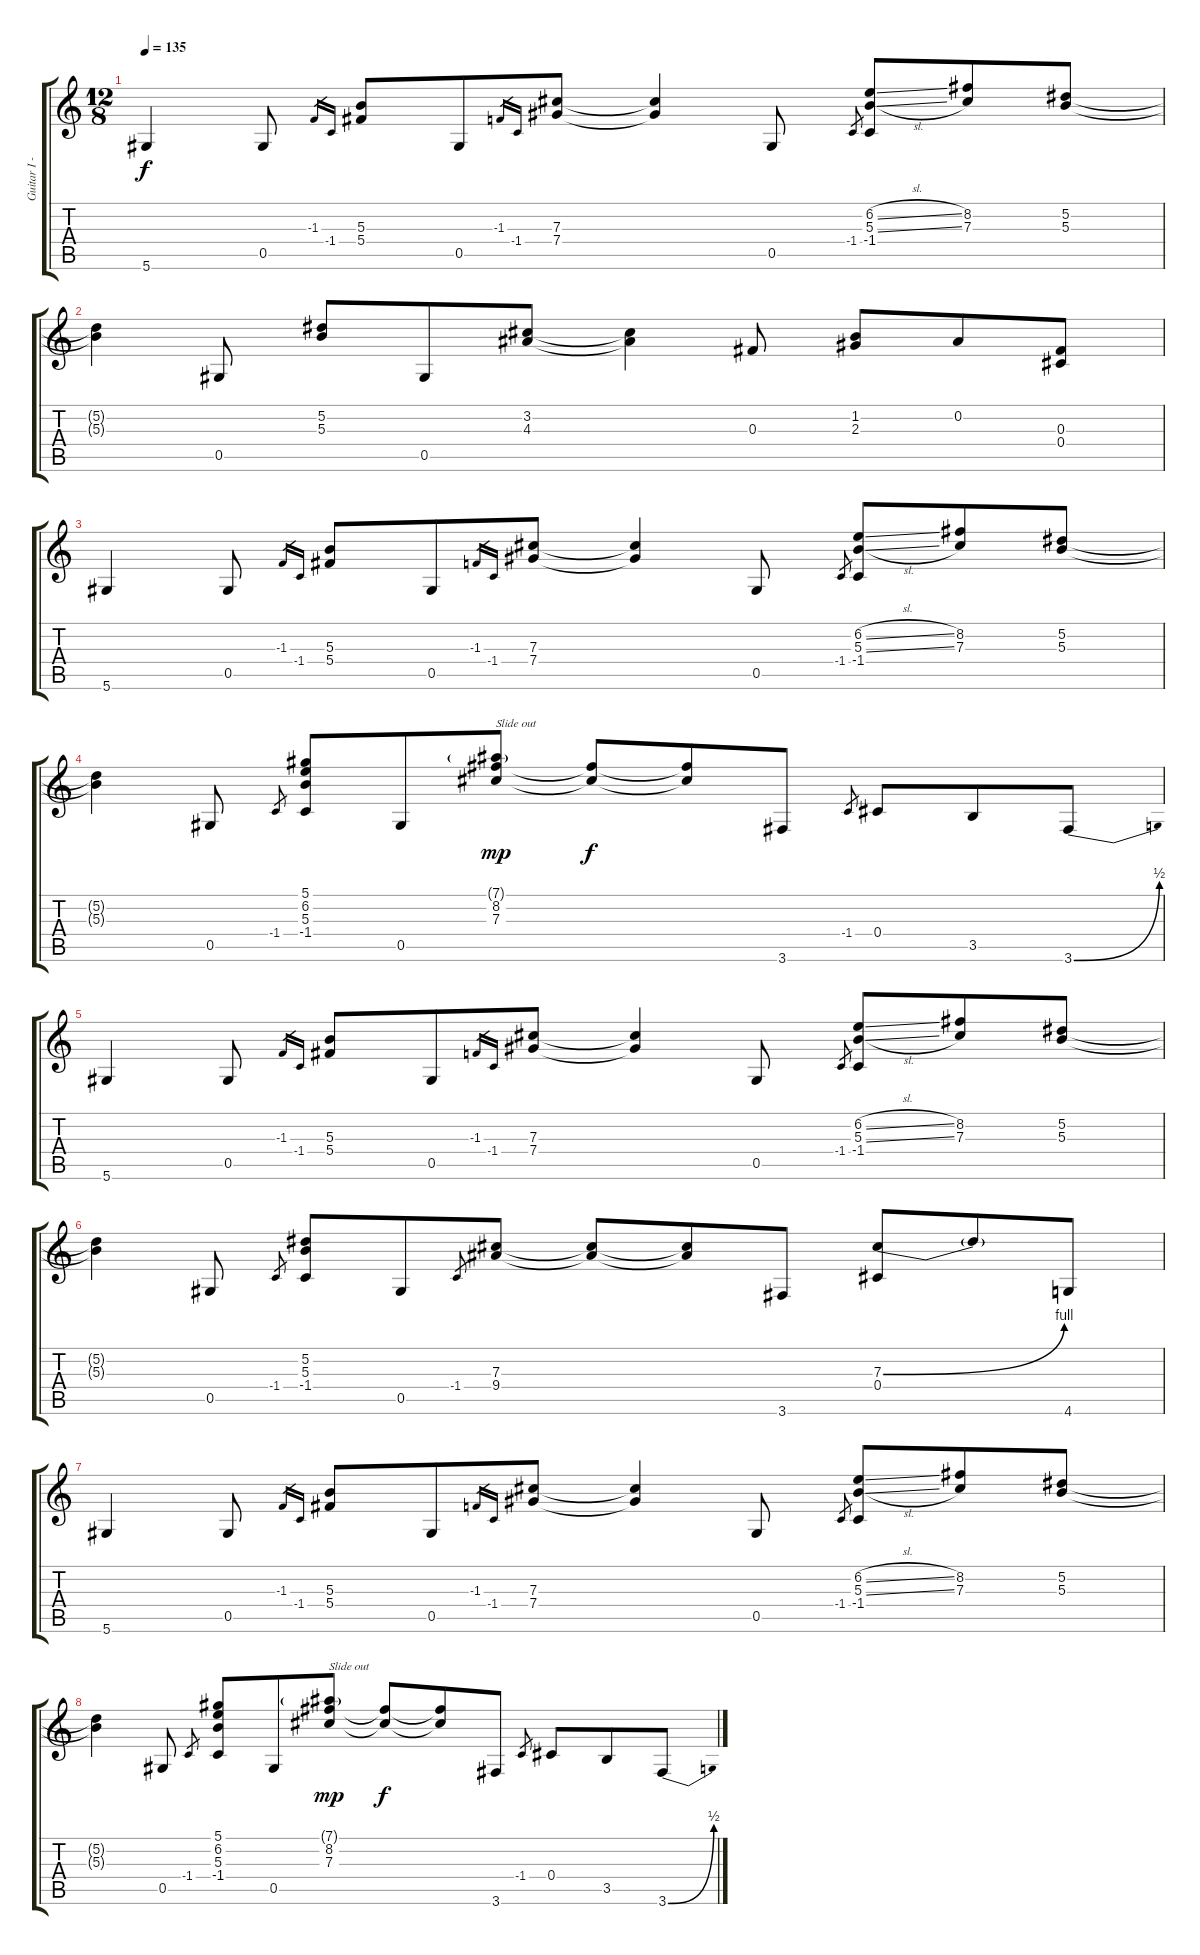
\track ("Guitar I - Frank DiConstanza" "Guitar I -") {instrument distortionguitar}
\staff {score tabs}
\tuning (Eb4 Bb3 Gb3 Db3 Ab2 Eb2) {hide}
\ts (12 8)
\tempo 135
\clef g2
\ks c
5.6.4{dy f} 0.5.8 -1.3.16{gr} -1.4.16{gr} (5.3 5.4).8 0.5.8 -1.3.16{gr} -1.4.16{gr} (7.3 7.4).8 (7.3{t} 7.4{t}).4 0.5.8 -1.4.8{gr} (6.2{sl} 5.3{sl} -1.4).8 (8.2 7.3).8 (5.2 5.3).8 |
(5.2{t} 5.3{t}).4 0.5.8 (5.2 5.3).8 0.5.8 (3.2 4.3).8 (3.2{t} 4.3{t}).4 0.3.8 (1.2 2.3).8 0.2.8 (0.3 0.4).8 |
5.6.4 0.5.8 -1.3.16{gr} -1.4.16{gr} (5.3 5.4).8 0.5.8 -1.3.16{gr} -1.4.16{gr} (7.3 7.4).8 (7.3{t} 7.4{t}).4 0.5.8 -1.4.8{gr} (6.2{sl} 5.3{sl} -1.4).8 (8.2 7.3).8 (5.2 5.3).8 |
(5.2{t} 5.3{t}).4 0.5.8 -1.4.8{gr} (5.1 6.2 5.3 -1.4).8 0.5.8 (7.1{g} 8.2 7.3).8{txt "Slide out" dy mp} (8.2{t} 7.3{t}).8{dy f} (8.2{t} 7.3{t}).8 3.6.8 -1.4.8{gr} 0.4.8 3.5.8 3.6{be (bend 0 0 60 2)}.8 |
5.6.4 0.5.8 -1.3.16{gr} -1.4.16{gr} (5.3 5.4).8 0.5.8 -1.3.16{gr} -1.4.16{gr} (7.3 7.4).8 (7.3{t} 7.4{t}).4 0.5.8 -1.4.8{gr} (6.2{sl} 5.3{sl} -1.4).8 (8.2 7.3).8 (5.2 5.3).8 |
(5.2{t} 5.3{t}).4 0.5.8 -1.4.8{gr} (5.2 5.3 -1.4).8 0.5.8 -1.4.8{gr} (7.3 9.4).8 (7.3{t} 9.4{t}).8 (7.3{t} 9.4{t}).8 3.6.8 (7.3{be (bend 0 0 60 4)} 0.4).8 7.3{t}.8 4.6.8 |
5.6.4 0.5.8 -1.3.16{gr} -1.4.16{gr} (5.3 5.4).8 0.5.8 -1.3.16{gr} -1.4.16{gr} (7.3 7.4).8 (7.3{t} 7.4{t}).4 0.5.8 -1.4.8{gr} (6.2{sl} 5.3{sl} -1.4).8 (8.2 7.3).8 (5.2 5.3).8 |
(5.2{t} 5.3{t}).4 0.5.8 -1.4.8{gr} (5.1 6.2 5.3 -1.4).8 0.5.8 (7.1{g} 8.2 7.3).8{txt "Slide out" dy mp} (8.2{t} 7.3{t}).8{dy f} (8.2{t} 7.3{t}).8 3.6.8 -1.4.8{gr} 0.4.8 3.5.8 3.6{be (bend 0 0 60 2)}.8
